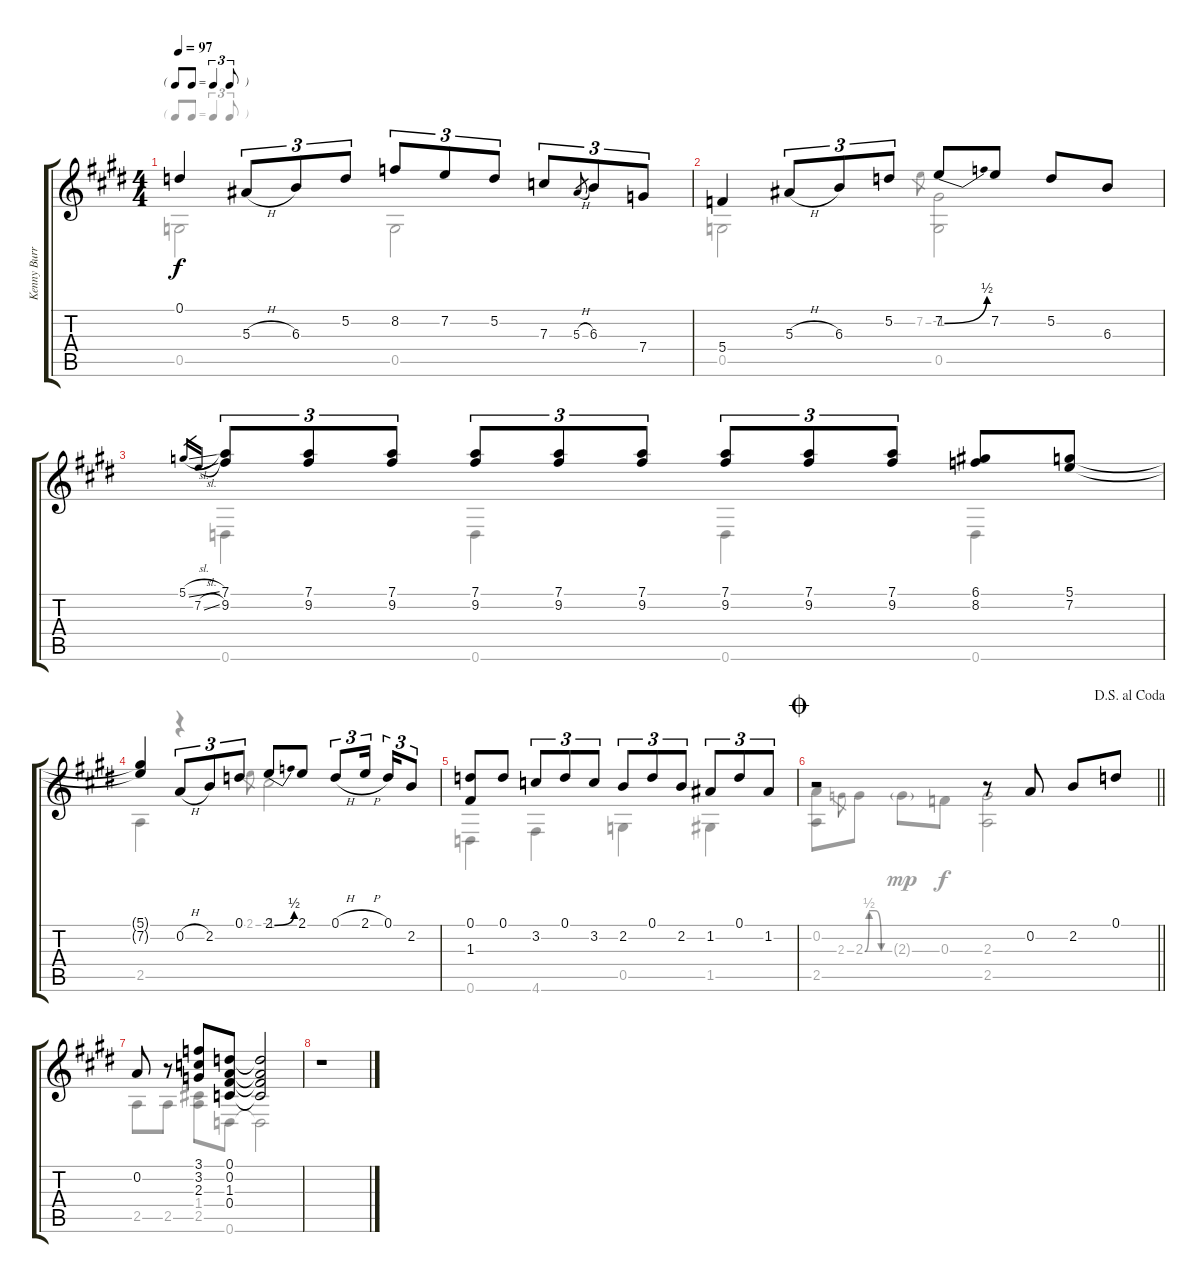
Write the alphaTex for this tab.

\track ("Kenny Burrell" "Kenny Burr") {instrument acousticguitarsteel}
\staff {score tabs}
\tuning (D4 A3 F3 C3 G2 D2) {hide}
\voice
\ts (4 4)
\tf triplet8th
\tempo 97
\clef g2
\ks c#minor
0.1{t}.4{dy f} 5.3{h}.8{tu (3 2)} 6.3.8{tu (3 2)} 5.2.8{tu (3 2)} 8.2.8{tu (3 2)} 7.2.8{tu (3 2)} 5.2.8{tu (3 2)} 7.3.8{tu (3 2)} 5.3{h}.8{gr} 6.3.8{tu (3 2)} 7.4.8{tu (3 2)} |
5.4.4 5.3{h}.8{tu (3 2)} 6.3.8{tu (3 2)} 5.2.8{tu (3 2)} 7.2{be (bend 0 0 60 2)}.8 7.2.8 5.2.8 6.3.8 |
5.1{sl}.16{gr} 7.2{sl}.16{gr} (7.1 9.2).8{tu (3 2)} (7.1 9.2).8{tu (3 2)} (7.1 9.2).8{tu (3 2)} (7.1 9.2).8{tu (3 2)} (7.1 9.2).8{tu (3 2)} (7.1 9.2).8{tu (3 2)} (7.1 9.2).8{tu (3 2)} (7.1 9.2).8{tu (3 2)} (7.1 9.2).8{tu (3 2)} (6.1 8.2).8 (5.1 7.2).8 |
(5.1{t} 7.2{t}).4 0.2{h}.8{tu (3 2)} 2.2.8{tu (3 2)} 0.1.8{tu (3 2)} 2.1{be (bend 0 0 60 2)}.8 2.1.8 0.1{h}.8{tu (3 2)} 2.1{h}.16{tu (3 2) beam splitsecondary} 0.1.16{tu (3 2)} 2.2.8{tu (3 2)} |
(0.1 1.3).8 0.1.8 3.2.8{tu (3 2)} 0.1.8{tu (3 2)} 3.2.8{tu (3 2)} 2.2.8{tu (3 2)} 0.1.8{tu (3 2)} 2.2.8{tu (3 2)} 1.2.8{tu (3 2)} 0.1.8{tu (3 2)} 1.2.8{tu (3 2)} |
\jump coda
\jump dalsegnoalcoda
\barLineRight lightlight
r.2 r.8 0.2.8 2.2.8 0.1.8 |
0.2.8 r.8 (3.1 3.2 2.3).8 (0.1 0.2 1.3 0.4).8 (0.1{t} 0.2{t} 1.3{t} 0.4{t}).2 |
r.1
\voice
\clef g2
\ottava regular
\simile none
\ks c#minor
0.5.2{dy f} 0.5.2 |
0.5.2 7.2.8{gr} (-1.2 0.5).2 |
0.6.4 0.6.4 0.6.4 0.6.4 |
2.5.4 r.4 2.1.8{gr} -1.1.2 |
0.6.4 4.6.4 0.5.4 1.5.4 |
\barLineRight lightlight
(0.2 2.5).8 2.3.8{gr} 2.3{be (custom 0 0 10 2 25 2 40 0 60 0)}.8 2.3{g}.8{dy mp} 0.3.8{dy f} (2.3 2.5).2 |
2.5.8 2.5.8 (1.4 2.5).8 0.6.8 0.6{t}.2 |
r.1
